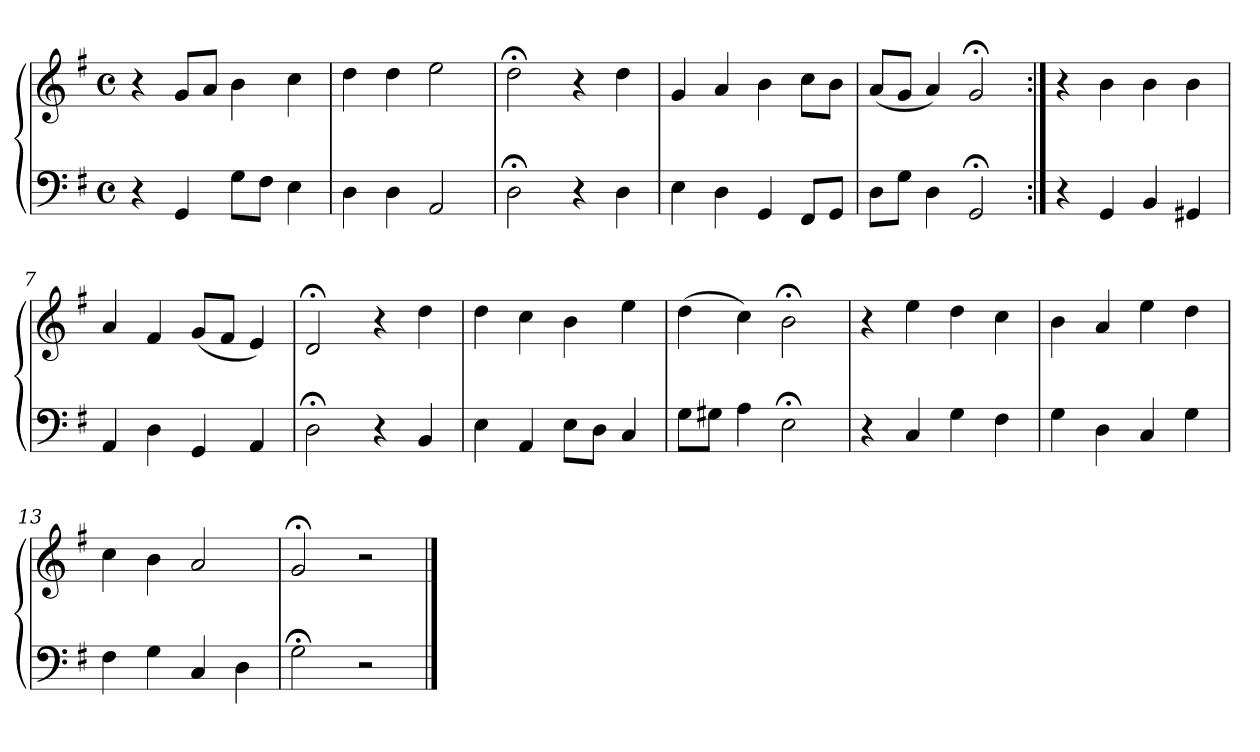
**kern	**kern
*part1	*part1
*staff2	*staff1
*clefF4	*clefG2
*k[f#]	*k[f#]
*M4/4	*M4/4
*met(c)	*met(c)
=1	=1
4r	4r
4GG	8gL
.	8aJ
8GL	4b
8F#J	.
4E	4cc
=2	=2
4D	4dd
4D	4dd
2AA	2ee
=3	=3
2D;<	2dd;<
4r	4r
4D	4dd
=4	=4
4E	4g
4D	4a
4GG	4b
8FF#L	8ccL
8GGJ	8bJ
=5	=5
8DL	(8aL
8GJ	8gJ
4D	4a)
2GG;<	2g;<
=6:|!	=6:|!
4r	4r
4GG	4b
4BB	4b
4GG#X	4b
=7	=7
4AA	4a
4D	4f#
4GG	(8gL
.	8f#J
4AA	4e)
!!LO:LB:g=z
=8	=8
2D;<	2d;<
4r	4r
4BB	4dd
=9	=9
4E	4dd
4AA	4cc
8EL	4b
8DJ	.
4C	4ee
=10	=10
8GL	(4dd
8G#XJ	.
4A	4cc)
2E;<	2b;<
=11	=11
4r	4r
4C	4ee
4G	4dd
4F#	4cc
=12	=12
4G	4b
4D	4a
4C	4ee
4G	4dd
=13	=13
4F#	4cc
4G	4b
4C	2a
4D	.
=14	=14
2G;<	2g;<
2r	2r
==	==
*-	*-
